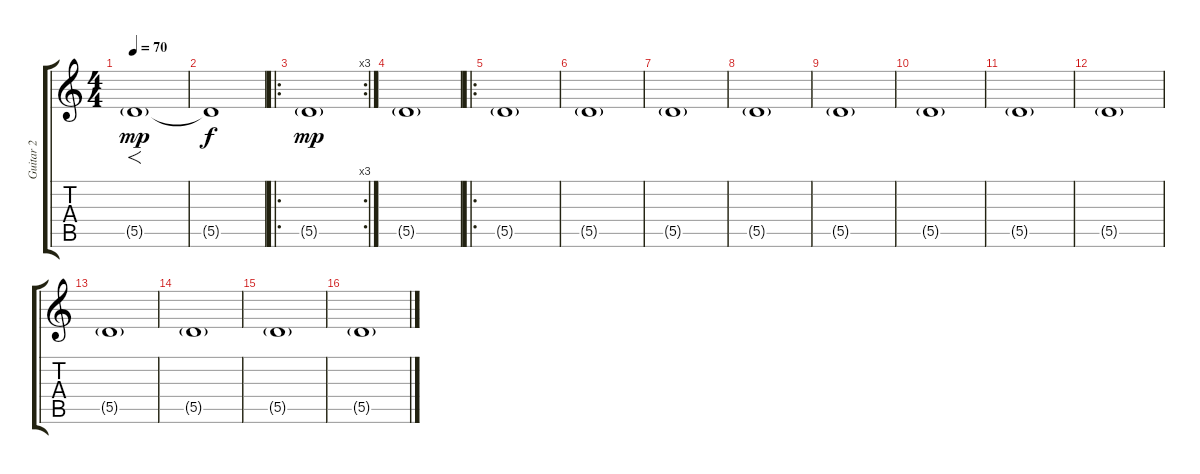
\track ("Guitar 2" "Guitar 2") {instrument distortionguitar}
\staff {score tabs}
\tuning (D4 D4 A3 D3 A2 D2) {hide}
\ts (4 4)
\tempo 70
\clef g2
\ks c
5.5{g}.1{f dy mp instrument distortionguitar} |
5.5{t}.1{dy f} |
\ro
\rc 3
5.5{g}.1{dy mp} |
5.5{g}.1 |
\ro
5.5{g}.1 |
5.5{g}.1 |
5.5{g}.1 |
5.5{g}.1 |
5.5{g}.1 |
5.5{g}.1 |
5.5{g}.1 |
5.5{g}.1 |
5.5{g}.1 |
5.5{g}.1 |
5.5{g}.1 |
5.5{g}.1
